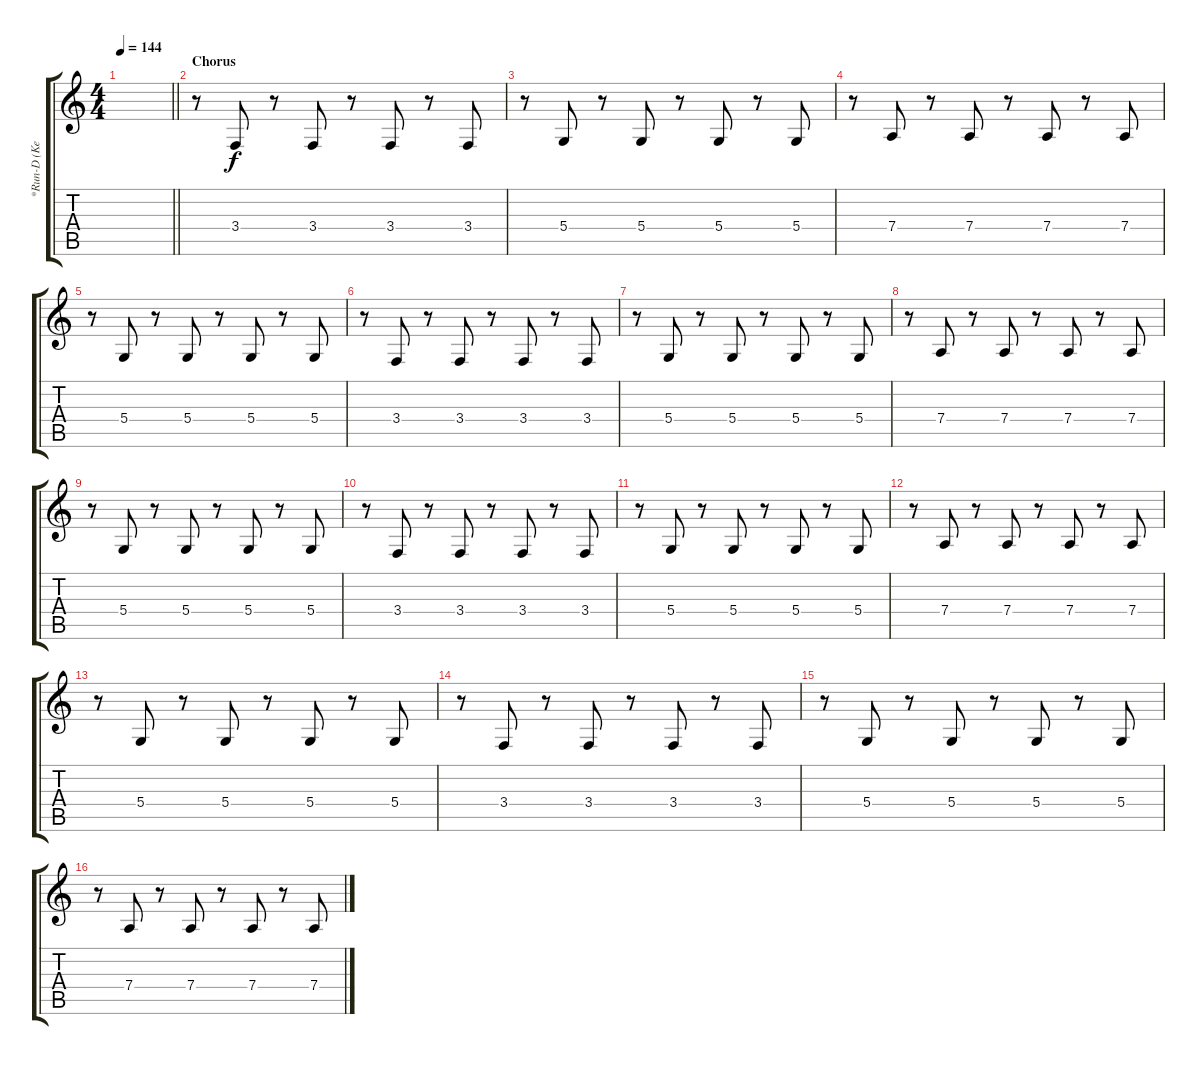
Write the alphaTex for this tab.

\track ("*Run-D (Keyboard 3)" "*Run-D (Ke") {instrument lead2sawtooth}
\staff {score tabs}
\tuning (E4 B3 G3 D3 A2 E2) {hide}
\ts (4 4)
\tempo 144
\clef g2
\barLineRight lightlight
\ks c
|
\section ("" "Chorus")
r.8{balance 2} 3.4.8 r.8 3.4.8 r.8 3.4.8 r.8 3.4.8 |
r.8 5.4.8 r.8 5.4.8 r.8 5.4.8 r.8 5.4.8 |
r.8 7.4.8 r.8 7.4.8 r.8 7.4.8 r.8 7.4.8 |
r.8 5.4.8 r.8 5.4.8 r.8 5.4.8 r.8 5.4.8 |
r.8 3.4.8 r.8 3.4.8 r.8 3.4.8 r.8 3.4.8 |
r.8 5.4.8 r.8 5.4.8 r.8 5.4.8 r.8 5.4.8 |
r.8 7.4.8 r.8 7.4.8 r.8 7.4.8 r.8 7.4.8 |
r.8 5.4.8 r.8 5.4.8 r.8 5.4.8 r.8 5.4.8 |
r.8 3.4.8 r.8 3.4.8 r.8 3.4.8 r.8 3.4.8 |
r.8 5.4.8 r.8 5.4.8 r.8 5.4.8 r.8 5.4.8 |
r.8 7.4.8 r.8 7.4.8 r.8 7.4.8 r.8 7.4.8 |
r.8 5.4.8 r.8 5.4.8 r.8 5.4.8 r.8 5.4.8 |
r.8 3.4.8 r.8 3.4.8 r.8 3.4.8 r.8 3.4.8 |
r.8 5.4.8 r.8 5.4.8 r.8 5.4.8 r.8 5.4.8 |
r.8 7.4.8 r.8 7.4.8 r.8 7.4.8 r.8 7.4.8
